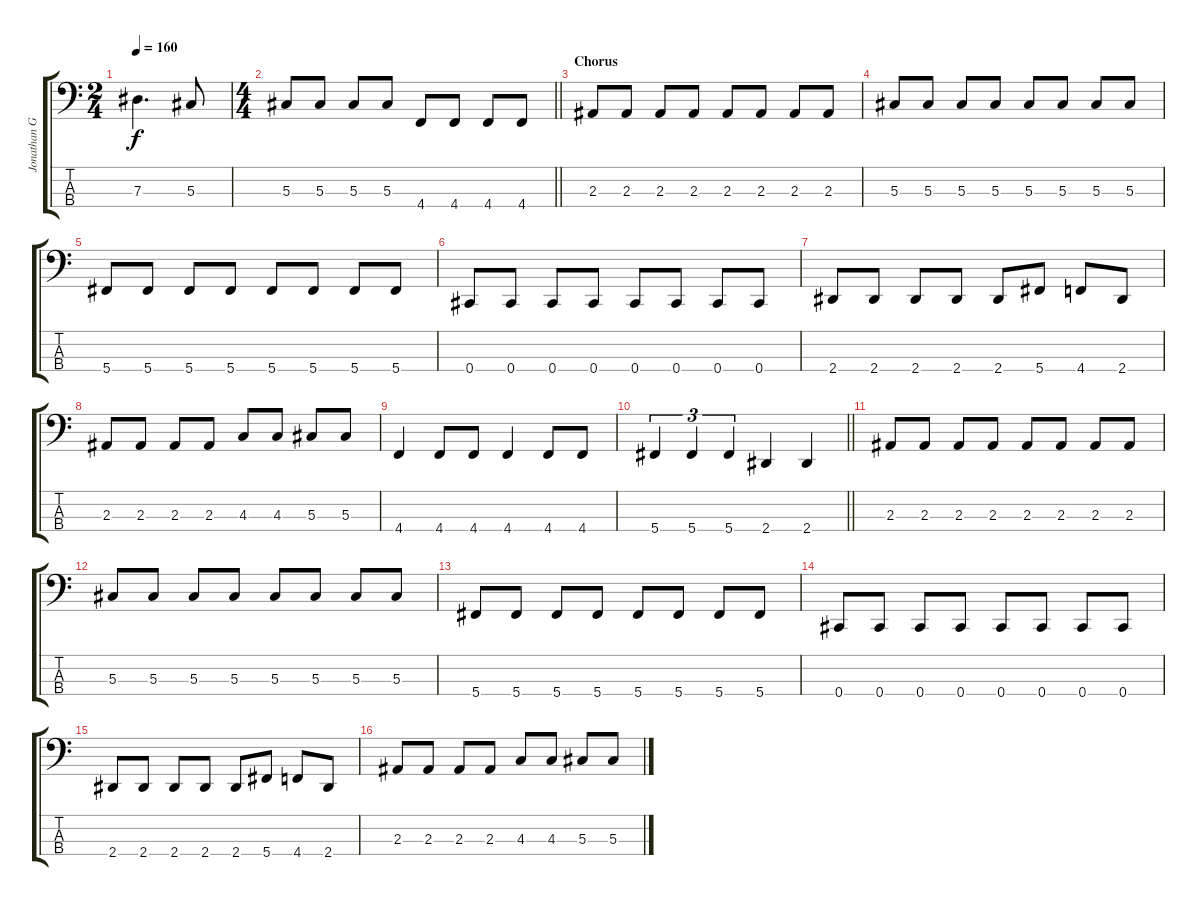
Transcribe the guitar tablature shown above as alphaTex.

\track ("Jonathan Gallant (Bass Guitar)" "Jonathan G") {instrument electricbassfinger}
\staff {score tabs}
\tuning (Gb2 Db2 Ab1 Db1) {hide}
\ts (2 4)
\tempo 160
\clef f4
\ks c
7.3{t}.4{d dy f} 5.3.8 |
\ts (4 4)
\barLineRight lightlight
5.3.8 5.3.8 5.3.8 5.3.8 4.4.8 4.4.8 4.4.8 4.4.8 |
\section ("" "Chorus")
2.3.8 2.3.8 2.3.8 2.3.8 2.3.8 2.3.8 2.3.8 2.3.8 |
5.3.8 5.3.8 5.3.8 5.3.8 5.3.8 5.3.8 5.3.8 5.3.8 |
5.4.8 5.4.8 5.4.8 5.4.8 5.4.8 5.4.8 5.4.8 5.4.8 |
0.4.8 0.4.8 0.4.8 0.4.8 0.4.8 0.4.8 0.4.8 0.4.8 |
2.4.8 2.4.8 2.4.8 2.4.8 2.4.8 5.4.8 4.4.8 2.4.8 |
2.3.8 2.3.8 2.3.8 2.3.8 4.3.8 4.3.8 5.3.8 5.3.8 |
4.4.4 4.4.8 4.4.8 4.4.4 4.4.8 4.4.8 |
\barLineRight lightlight
5.4.4{tu (3 2)} 5.4.4{tu (3 2)} 5.4.4{tu (3 2)} 2.4.4 2.4.4 |
2.3.8 2.3.8 2.3.8 2.3.8 2.3.8 2.3.8 2.3.8 2.3.8 |
5.3.8 5.3.8 5.3.8 5.3.8 5.3.8 5.3.8 5.3.8 5.3.8 |
5.4.8 5.4.8 5.4.8 5.4.8 5.4.8 5.4.8 5.4.8 5.4.8 |
0.4.8 0.4.8 0.4.8 0.4.8 0.4.8 0.4.8 0.4.8 0.4.8 |
2.4.8 2.4.8 2.4.8 2.4.8 2.4.8 5.4.8 4.4.8 2.4.8 |
2.3.8 2.3.8 2.3.8 2.3.8 4.3.8 4.3.8 5.3.8 5.3.8
